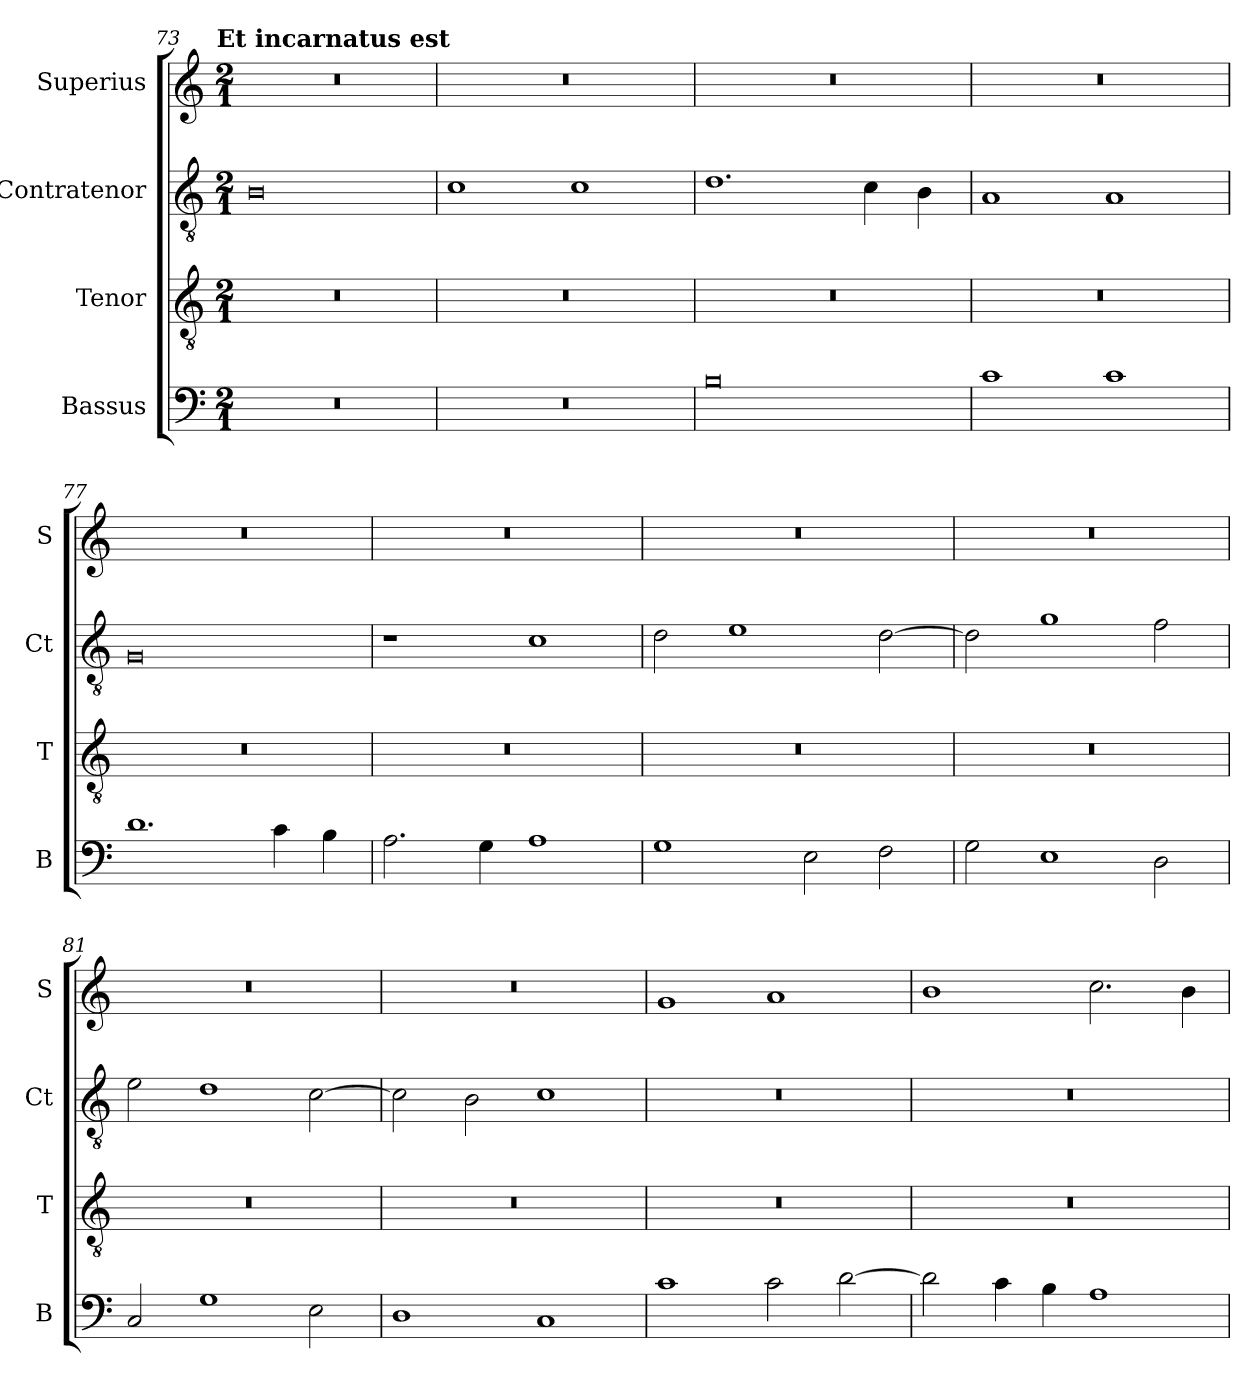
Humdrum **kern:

**kern	**kern	**kern	**kern
*part4	*part3	*part2	*part1
*staff4	*staff3	*staff2	*staff1
*I"Bassus	*I"Tenor	*I"Contratenor	*I"Superius
*I'B	*I'T	*I'Ct	*I'S
!!LO:LB:g=z
*clefF4	*clefGv2	*clefGv2	*clefG2
*k[]	*k[]	*k[]	*k[]
!!LO:TX:omd:t=Et incarnatus est
*M2/1	*M2/1	*M2/1	*M2/1
=73	=73	=73	=73
0r	0r	0B	0r
=74	=74	=74	=74
0r	0r	1c	0r
.	.	1c	.
=75	=75	=75	=75
0B	0r	1.d	0r
.	.	4c\	.
.	.	4B\	.
=76	=76	=76	=76
1c	0r	1A	0r
1c	.	1A	.
=77	=77	=77	=77
1.d	0r	0G	0r
4c\	.	.	.
4B\	.	.	.
=78	=78	=78	=78
2.A\	0r	1r	0r
4G\	.	.	.
1A	.	1c	.
=79	=79	=79	=79
1G	0r	2d\	0r
.	.	1e	.
2E\	.	.	.
2F\	.	[2d\	.
=80	=80	=80	=80
2G\	0r	2d\]	0r
1E	.	1g	.
2D\	.	2f\	.
=81	=81	=81	=81
2C/	0r	2e\	0r
1G	.	1d	.
2E\	.	[2c\	.
=82	=82	=82	=82
1D	0r	2c\]	0r
.	.	2B\	.
1C	.	1c	.
=83	=83	=83	=83
1c	0r	0r	1g
2c\	.	.	1a
[2d\	.	.	.
=84	=84	=84	=84
2d\]	0r	0r	1b
4c\	.	.	.
4B\	.	.	.
1A	.	.	2.cc\
.	.	.	4b\
=	=	=	=
*-	*-	*-	*-
